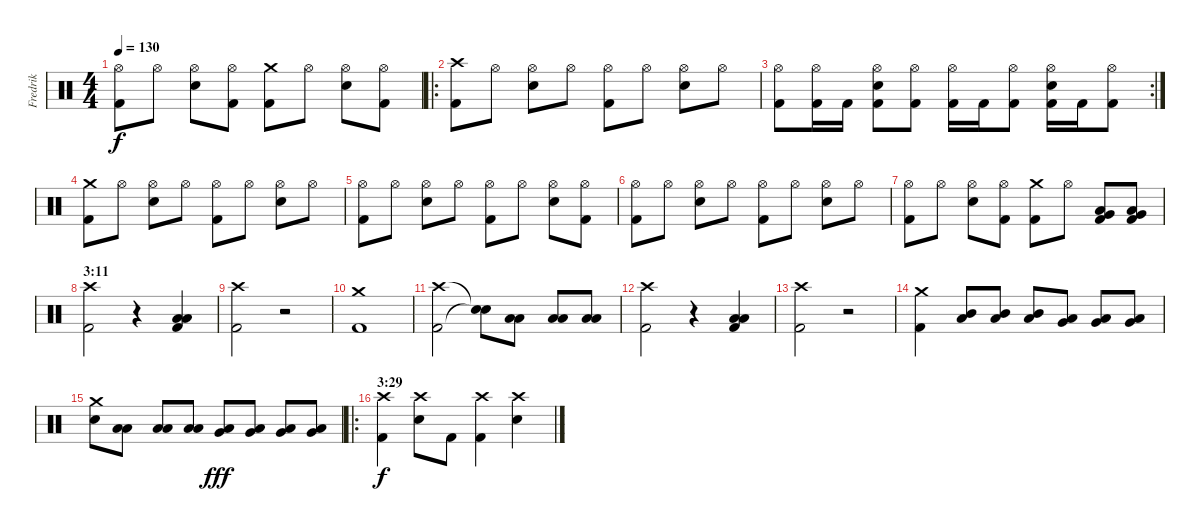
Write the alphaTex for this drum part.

\track ("Fredrik" "Fredrik") {instrument percussion}
\staff {score}
\articulation defaults
\ts (4 4)
\tempo 130
\clef neutral
\ks c
("Hi-Hat (open)" "Kick (hit) 2").8{dy f} "Hi-Hat (open)".8 ("Hi-Hat (open)" "Snare (hit) 2").8 ("Hi-Hat (open)" "Kick (hit) 2").8 ("Crash medium (hit)" "Kick (hit) 2").8 "Hi-Hat (open)".8 ("Hi-Hat (open)" "Snare (hit) 2").8 ("Hi-Hat (open)" "Kick (hit) 2").8 |
\ro
("Crash high (hit)" "Kick (hit) 2").8 "Hi-Hat (open)".8 ("Hi-Hat (open)" "Snare (hit) 2").8 "Hi-Hat (open)".8 ("Hi-Hat (open)" "Kick (hit) 2").8 "Hi-Hat (open)".8 ("Hi-Hat (open)" "Snare (hit) 2").8 "Hi-Hat (open)".8 |
\rc 2
("Hi-Hat (open)" "Kick (hit) 2").8 ("Hi-Hat (open)" "Kick (hit) 2").16 "Kick (hit) 2".16 ("Hi-Hat (open)" "Snare (hit) 2" "Kick (hit) 2").8 ("Hi-Hat (open)" "Kick (hit) 2").8 ("Hi-Hat (open)" "Kick (hit) 2").16 "Kick (hit) 2".16 ("Hi-Hat (open)" "Kick (hit) 2").8 ("Hi-Hat (open)" "Snare (hit) 2" "Kick (hit) 2").16 "Kick (hit) 2".16 ("Hi-Hat (open)" "Kick (hit) 2").8 |
("Crash medium (hit)" "Kick (hit) 2").8 "Hi-Hat (open)".8 ("Hi-Hat (open)" "Snare (hit) 2").8 "Hi-Hat (open)".8 ("Hi-Hat (open)" "Kick (hit) 2").8 "Hi-Hat (open)".8 ("Hi-Hat (open)" "Snare (hit) 2").8 "Hi-Hat (open)".8 |
("Hi-Hat (open)" "Kick (hit) 2").8 "Hi-Hat (open)".8 ("Hi-Hat (open)" "Snare (hit) 2").8 "Hi-Hat (open)".8 ("Hi-Hat (open)" "Kick (hit) 2").8 "Hi-Hat (open)".8 ("Hi-Hat (open)" "Snare (hit) 2").8 ("Hi-Hat (open)" "Kick (hit) 2").8 |
("Hi-Hat (open)" "Kick (hit) 2").8 "Hi-Hat (open)".8 ("Hi-Hat (open)" "Snare (hit) 2").8 "Hi-Hat (open)".8 ("Hi-Hat (open)" "Kick (hit) 2").8 "Hi-Hat (open)".8 ("Hi-Hat (open)" "Snare (hit) 2").8 "Hi-Hat (open)".8 |
("Hi-Hat (open)" "Kick (hit) 2").8 "Hi-Hat (open)".8 ("Hi-Hat (open)" "Snare (hit) 2").8 ("Hi-Hat (open)" "Kick (hit) 2").8 ("Crash medium (hit)" "Kick (hit) 2").8 "Hi-Hat (open)".8 ("Low Tom (hit)" "Very Low Tom (hit)" "Kick (hit) 2").8 ("Very Low Tom (hit)" "Low Floor Tom (hit)" "Kick (hit) 2").8 |
\section ("" "3:11")
("Crash high (hit)" "Kick (hit) 2").2 r.4 ("Low Floor Tom (hit)" "Low Floor Tom (hit)" "Kick (hit) 2").4 |
("Crash high (hit)" "Kick (hit) 2").2 r.2 |
("Crash medium (hit)" "Kick (hit) 2").1 |
("Crash high (hit)" "Kick (hit) 2").2 ("Snare (hit)"{t} "Snare (hit)"{t}).8 ("Low Tom (hit)" "Low Floor Tom (hit)").8 ("Low Tom (hit)" "Low Floor Tom (hit)").8 ("Low Tom (hit)" "Low Floor Tom (hit)").8 |
("Crash high (hit)" "Kick (hit) 2").2 r.4 ("Low Floor Tom (hit)" "Low Floor Tom (hit)" "Kick (hit) 2").4 |
("Crash high (hit)" "Kick (hit) 2").2 r.2 |
("Crash medium (hit)" "Kick (hit) 2").4 ("Mid Tom (hit)" "Low Tom (hit)").8 ("Mid Tom (hit)" "Low Tom (hit)").8 ("Mid Tom (hit)" "Low Tom (hit)").8 ("Low Tom (hit)" "Very Low Tom (hit)").8 ("Low Tom (hit)" "Very Low Tom (hit)").8 ("Low Tom (hit)" "Very Low Tom (hit)").8 |
("Crash medium (hit)" "Snare (hit) 2").8 ("Low Tom (hit)" "Low Floor Tom (hit)").8 ("Low Tom (hit)" "Low Floor Tom (hit)").8 ("Low Tom (hit)" "Low Floor Tom (hit)").8 ("Very Low Tom (hit)" "Low Floor Tom (hit)").8{dy fff} ("Very Low Tom (hit)" "Low Floor Tom (hit)").8 ("Very Low Tom (hit)" "Low Floor Tom (hit)").8 ("Very Low Tom (hit)" "Low Floor Tom (hit)").8 |
\ro
\section ("" "3:29")
("Crash high (hit)" "Kick (hit) 2").4{dy f} ("Crash high (hit)" "Snare (hit) 2").8 "Kick (hit) 2".8 ("Crash high (hit)" "Kick (hit) 2").4 ("Crash high (hit)" "Snare (hit) 2").4
